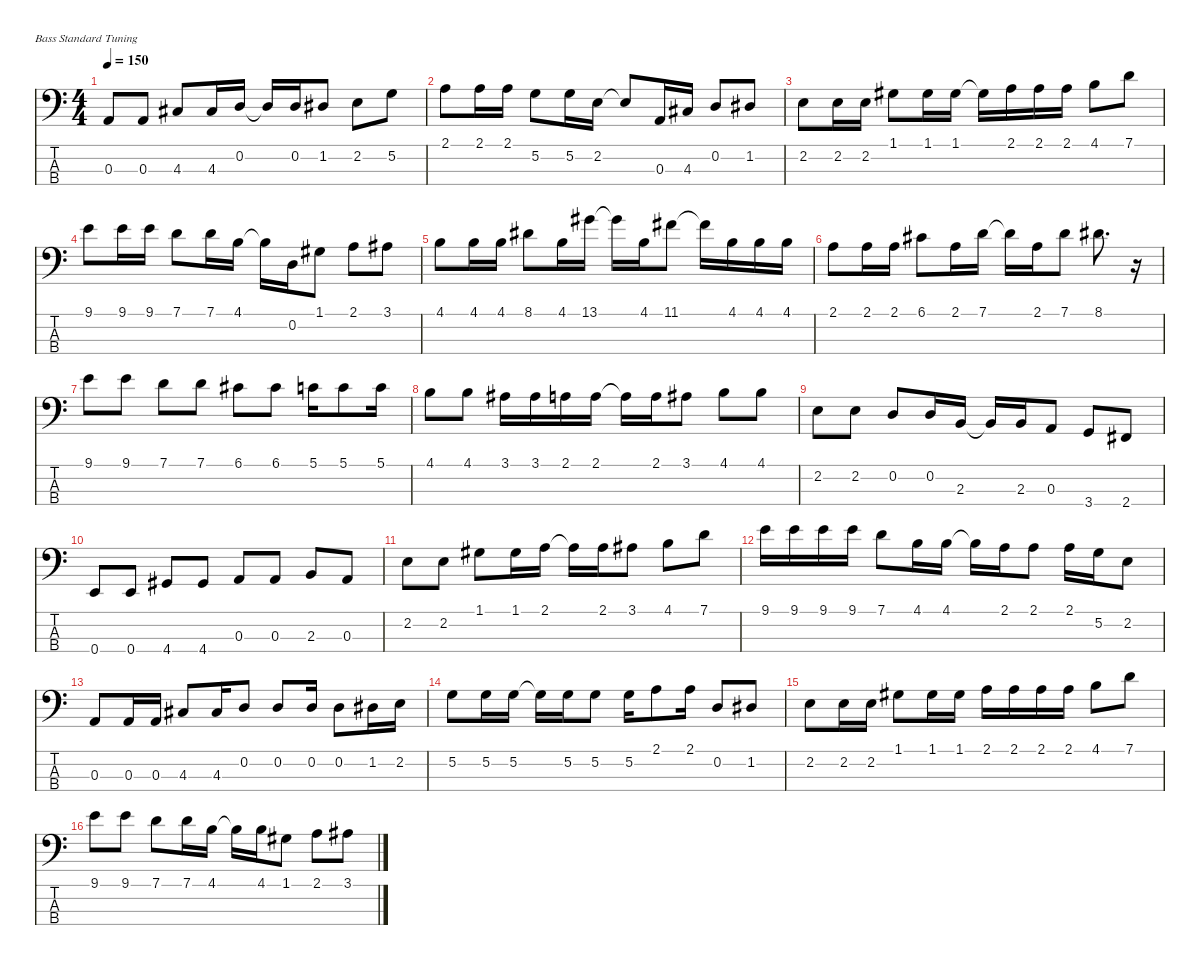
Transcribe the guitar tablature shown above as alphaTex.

\defaultSystemsLayout 4
\hideDynamics
\bracketExtendMode nobrackets
\singleTrackTrackNamePolicy hidden
\multiTrackTrackNamePolicy hidden
\firstSystemTrackNameMode fullname
\firstSystemTrackNameOrientation horizontal
\otherSystemsTrackNameOrientation horizontal
\track ("Jonesy" "el.bs.") {instrument electricbassfinger}
\staff {score tabs}
\tuning (G2 D2 A1 E1)
\ts (4 4)
\tempo 150
\clef f4
\ks c
0.3.8{dy f beam Up} 0.3.8{beam Up} 4.3{acc #}.8{beam Up} 4.3{acc #}.16{beam Up} 0.2.16{beam Up} 0.2{t}.16{beam Up} 0.2.16{beam Up} 1.2{acc #}.8{beam Up} 2.2.8{beam Down} 5.2.8{beam Down} |
2.1.8{beam Down} 2.1.16{beam Down} 2.1.16{beam Down} 5.2.8{beam Down} 5.2.16{beam Down} 2.2.16{beam Down} 2.2{t}.8{beam Up} 0.3.16{beam Up} 4.3{acc #}.16{beam Up} 0.2.8{beam Up} 1.2{acc #}.8{beam Up} |
2.2.8{beam Down} 2.2.16{beam Down} 2.2.16{beam Down} 1.1{acc #}.8{beam Down} 1.1{acc #}.16{beam Down} 1.1{acc #}.16{beam Down} 1.1{t acc #}.16{beam Down} 2.1.16{beam Down} 2.1.16{beam Down} 2.1.16{beam Down} 4.1.8{beam Down} 7.1.8{beam Down} |
9.1.8{beam Down} 9.1.16{beam Down} 9.1.16{beam Down} 7.1.8{beam Down} 7.1.16{beam Down} 4.1.16{beam Down} 4.1{t}.16{beam Down} 0.2.16{beam Down} 1.1{acc #}.8{beam Down} 2.1.8{beam Down} 3.1{acc #}.8{beam Down} |
4.1.8{beam Down} 4.1.16{beam Down} 4.1.16{beam Down} 8.1{acc #}.8{beam Down} 4.1.16{beam Down} 13.1{acc #}.16{beam Down} 13.1{t acc #}.16{beam Down} 4.1.16{beam Down} 11.1{acc #}.8{beam Down} 11.1{t acc #}.16{beam Down} 4.1.16{beam Down} 4.1.16{beam Down} 4.1.16{beam Down} |
2.1.8{beam Down} 2.1.16{beam Down} 2.1.16{beam Down} 6.1{acc #}.8{beam Down} 2.1.16{beam Down} 7.1.16{beam Down} 7.1{t}.16{beam Down} 2.1.16{beam Down} 7.1.8{beam Down} 8.1{acc #}.8{d beam Down} r.16{beam Down} |
9.1.8{beam Down} 9.1.8{beam Down} 7.1.8{beam Down} 7.1.8{beam Down} 6.1{acc #}.8{beam Down} 6.1{acc #}.8{beam Down} 5.1.16{beam Down} 5.1.8{beam Down} 5.1.16{beam Down} |
4.1.8{beam Down} 4.1.8{beam Down} 3.1{acc #}.16{beam Down} 3.1{acc #}.16{beam Down} 2.1.16{beam Down} 2.1.16{beam Down} 2.1{t}.16{beam Down} 2.1.16{beam Down} 3.1{acc #}.8{beam Down} 4.1.8{beam Down} 4.1.8{beam Down} |
2.2.8{beam Down} 2.2.8{beam Down} 0.2.8{beam Up} 0.2.16{beam Up} 2.3.16{beam Up} 2.3{t}.16{beam Up} 2.3.16{beam Up} 0.3.8{beam Up} 3.4.8{beam Up} 2.4{acc #}.8{beam Up} |
0.4.8{beam Up} 0.4.8{beam Up} 4.4{acc #}.8{beam Up} 4.4{acc #}.8{beam Up} 0.3.8{beam Up} 0.3.8{beam Up} 2.3.8{beam Up} 0.3.8{beam Up} |
2.2.8{beam Down} 2.2.8{beam Down} 1.1{acc #}.8{beam Down} 1.1{acc #}.16{beam Down} 2.1.16{beam Down} 2.1{t}.16{beam Down} 2.1.16{beam Down} 3.1{acc #}.8{beam Down} 4.1.8{beam Down} 7.1.8{beam Down} |
9.1.16{beam Down} 9.1.16{beam Down} 9.1.16{beam Down} 9.1.16{beam Down} 7.1.8{beam Down} 4.1.16{beam Down} 4.1.16{beam Down} 4.1{t}.16{beam Down} 2.1.16{beam Down} 2.1.8{beam Down} 2.1.16{beam Down} 5.2.16{beam Down} 2.2.8{beam Down} |
0.3.8{beam Up} 0.3.16{beam Up} 0.3.16{beam Up} 4.3{acc #}.8{beam Up} 4.3{acc #}.16{beam Up} 0.2.8{beam Up} 0.2.8{beam Up} 0.2.16{beam Up} 0.2.8{beam Down} 1.2{acc #}.16{beam Down} 2.2.16{beam Down} |
5.2.8{beam Down} 5.2.16{beam Down} 5.2.16{beam Down} 5.2{t}.16{beam Down} 5.2.16{beam Down} 5.2.8{beam Down} 5.2.16{beam Down} 2.1.8{beam Down} 2.1.16{beam Down} 0.2.8{beam Up} 1.2{acc #}.8{beam Up} |
2.2.8{beam Down} 2.2.16{beam Down} 2.2.16{beam Down} 1.1{acc #}.8{beam Down} 1.1{acc #}.16{beam Down} 1.1{acc #}.16{beam Down} 2.1.16{beam Down} 2.1.16{beam Down} 2.1.16{beam Down} 2.1.16{beam Down} 4.1.8{beam Down} 7.1.8{beam Down} |
9.1.8{beam Down} 9.1.8{beam Down} 7.1.8{beam Down} 7.1.16{beam Down} 4.1.16{beam Down} 4.1{t}.16{beam Down} 4.1.16{beam Down} 1.1{acc #}.8{beam Down} 2.1.8{beam Down} 3.1{acc #}.8{beam Down}
